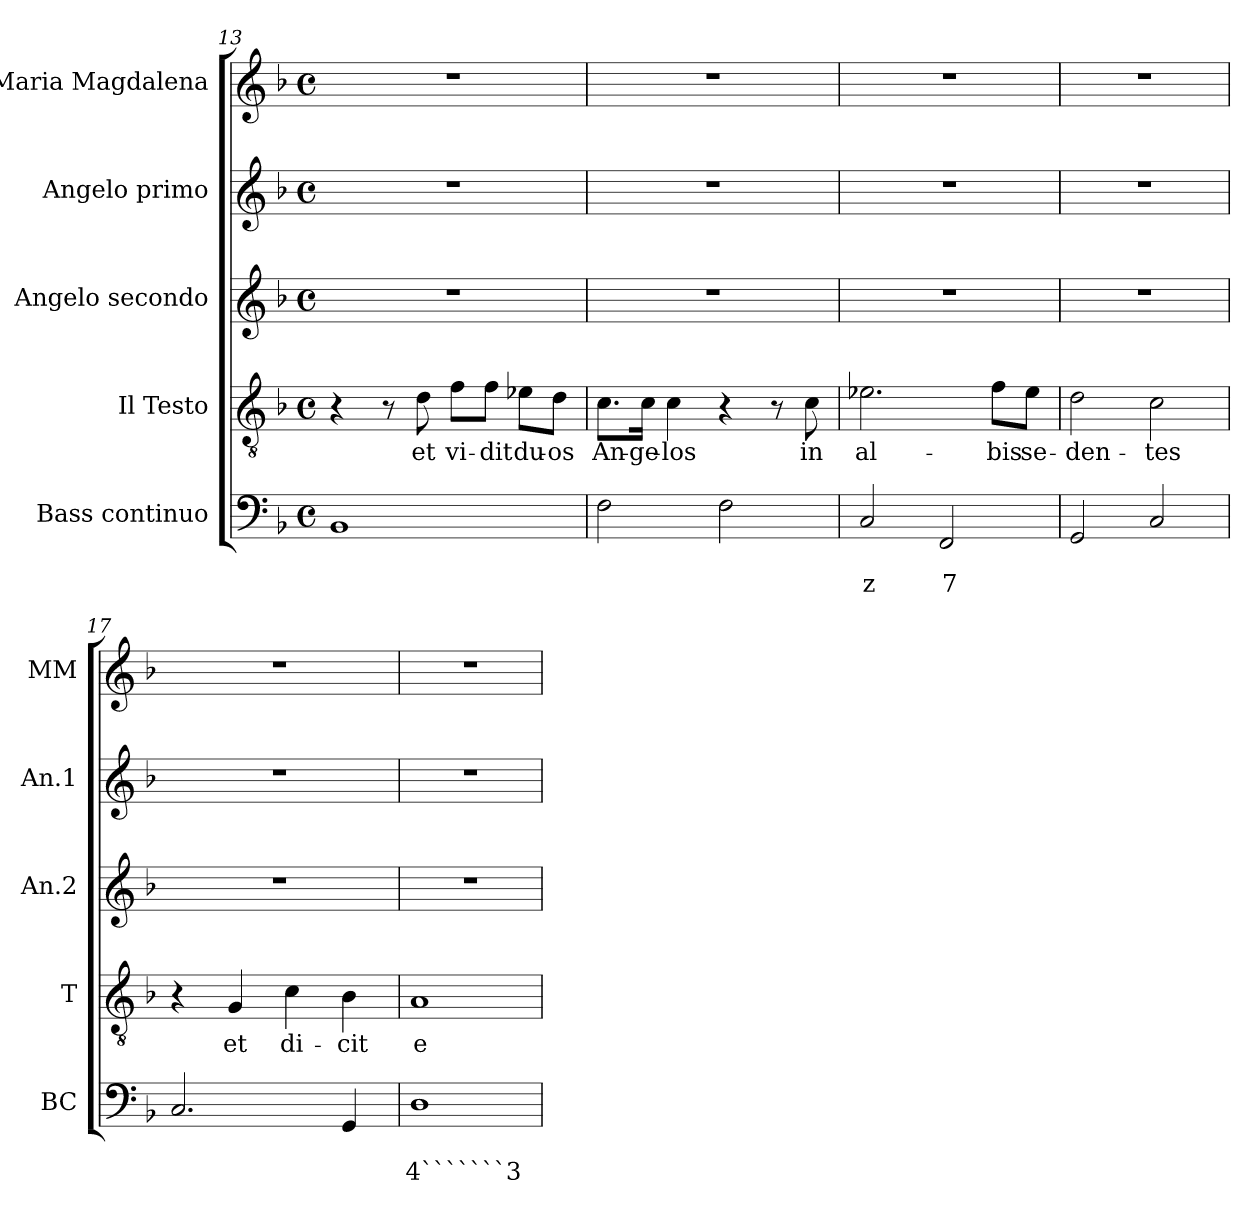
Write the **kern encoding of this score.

**kern	**text	**text	**kern	**text	**kern	**kern	**kern
*part5	*part5	*part5	*part4	*part4	*part3	*part2	*part1
*staff5	*staff5	*staff5	*staff4	*staff4	*staff3	*staff2	*staff1
*I"Bass continuo	*	*	*I"Il Testo	*	*I"Angelo  secondo	*I"Angelo  primo	*I"Maria  Magdalena
*I'BC	*	*	*I'T	*	*I'An.2	*I'An.1	*I'MM
*clefF4	*	*	*clefGv2	*	*clefG2	*clefG2	*clefG2
*k[b-]	*	*	*k[b-]	*	*k[b-]	*k[b-]	*k[b-]
*F:	*	*	*F:	*	*F:	*F:	*F:
*M4/4	*	*	*M4/4	*	*M4/4	*M4/4	*M4/4
*met(c)	*	*	*met(c)	*	*met(c)	*met(c)	*met(c)
=13	=13	=13	=13	=13	=13	=13	=13
1BB-	.	.	4r	.	1r	1r	1r
.	.	.	8r	.	.	.	.
!	!	!	!	!LO:LY:b	!	!	!
.	.	.	8d\	et	.	.	.
!	!	!	!	!LO:LY:b	!	!	!
.	.	.	8f\L	vi-	.	.	.
!	!	!	!	!LO:LY:b	!	!	!
.	.	.	8f\J	-dit	.	.	.
!	!	!	!	!LO:LY:b	!	!	!
.	.	.	8e-X\L	du-	.	.	.
!	!	!	!	!LO:LY:b	!	!	!
.	.	.	8d\J	-os	.	.	.
!!LO:LB:g=z
=14	=14	=14	=14	=14	=14	=14	=14
!	!	!	!	!LO:LY:b	!	!	!
2F\	.	.	8.c\L	An-	1r	1r	1r
!	!	!	!	!LO:LY:b	!	!	!
.	.	.	16c\Jk	-ge-	.	.	.
!	!	!	!	!LO:LY:b	!	!	!
.	.	.	4c\	-los	.	.	.
2F\	.	.	4r	.	.	.	.
.	.	.	8r	.	.	.	.
!	!	!	!	!LO:LY:b	!	!	!
.	.	.	8c\	in	.	.	.
=15	=15	=15	=15	=15	=15	=15	=15
!	!	!LO:LY:b	!	!	!	!	!
!	!	!	!	!LO:LY:b	!	!	!
2C/	.	z	2.e-X\	al-	1r	1r	1r
!	!	!LO:LY:b	!	!	!	!	!
2FF/	.	7	.	.	.	.	.
!	!	!	!	!LO:LY:b	!	!	!
.	.	.	8f\L	-bis	.	.	.
!	!	!	!	!LO:LY:b	!	!	!
.	.	.	8e-\J	se-	.	.	.
=16	=16	=16	=16	=16	=16	=16	=16
!	!	!	!	!LO:LY:b	!	!	!
2GG/	.	.	2d\	-den-	1r	1r	1r
!	!	!	!	!LO:LY:b	!	!	!
2C/	.	.	2c\	-tes	.	.	.
=17	=17	=17	=17	=17	=17	=17	=17
2.C/	.	.	4r	.	1r	1r	1r
!	!	!	!	!LO:LY:b	!	!	!
.	.	.	4G/	et	.	.	.
!	!	!	!	!LO:LY:b	!	!	!
.	.	.	4c\	di-	.	.	.
!	!	!	!	!LO:LY:b	!	!	!
4GG/	.	.	4B-\	-cit	.	.	.
=18	=18	=18	=18	=18	=18	=18	=18
!	!	!LO:LY:b	!	!	!	!	!
!	!	!	!	!LO:LY:b	!	!	!
1D	.	4```````3	1A	e-	1r	1r	1r
=	=	=	=	=	=	=	=
*-	*-	*-	*-	*-	*-	*-	*-
